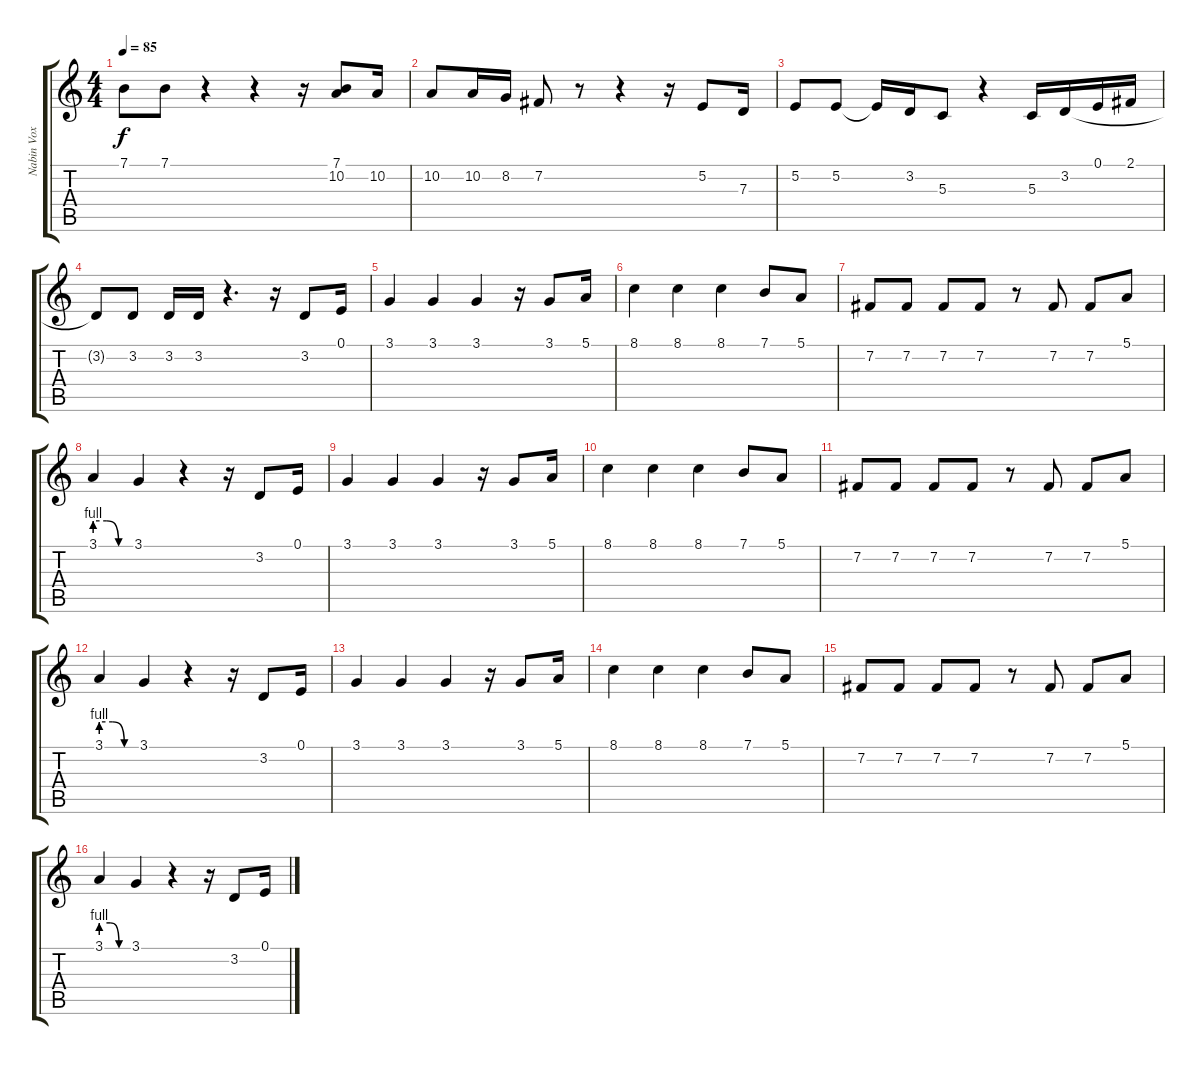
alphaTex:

\track ("Nabin Vox" "Nabin Vox") {instrument electricgrandpiano}
\staff {score tabs}
\tuning (E4 B3 G3 D3 A2 E2) {hide}
\ts (4 4)
\tempo 85
\clef g2
\ks c
7.1.8{dy f} 7.1.8 r.4 r.4 r.16 (7.1 10.2).8 10.2.16 |
10.2.8 10.2.16 8.2.16 7.2.8 r.8 r.4 r.16 5.2.8 7.3.16 |
5.2.8 5.2.8 5.2{t}.16 3.2.16 5.3.8 r.4 5.3.16 3.2.16 0.1.16 2.1.16 |
3.2{t}.8 3.2.8 3.2.16 3.2.16 r.4{d} r.16 3.2.8 0.1.16 |
3.1.4 3.1.4 3.1.4 r.16 3.1.8 5.1.16 |
8.1.4 8.1.4 8.1.4 7.1.8 5.1.8 |
7.2.8 7.2.8 7.2.8 7.2.8 r.8 7.2.8 7.2.8 5.1.8 |
3.1{be (custom 0 4 20 4 40 0 60 0)}.4 3.1.4 r.4 r.16 3.2.8 0.1.16 |
3.1.4 3.1.4 3.1.4 r.16 3.1.8 5.1.16 |
8.1.4 8.1.4 8.1.4 7.1.8 5.1.8 |
7.2.8 7.2.8 7.2.8 7.2.8 r.8 7.2.8 7.2.8 5.1.8 |
3.1{be (custom 0 4 20 4 40 0 60 0)}.4 3.1.4 r.4 r.16 3.2.8 0.1.16 |
3.1.4 3.1.4 3.1.4 r.16 3.1.8 5.1.16 |
8.1.4 8.1.4 8.1.4 7.1.8 5.1.8 |
7.2.8 7.2.8 7.2.8 7.2.8 r.8 7.2.8 7.2.8 5.1.8 |
3.1{be (custom 0 4 20 4 40 0 60 0)}.4 3.1.4 r.4 r.16 3.2.8 0.1.16
